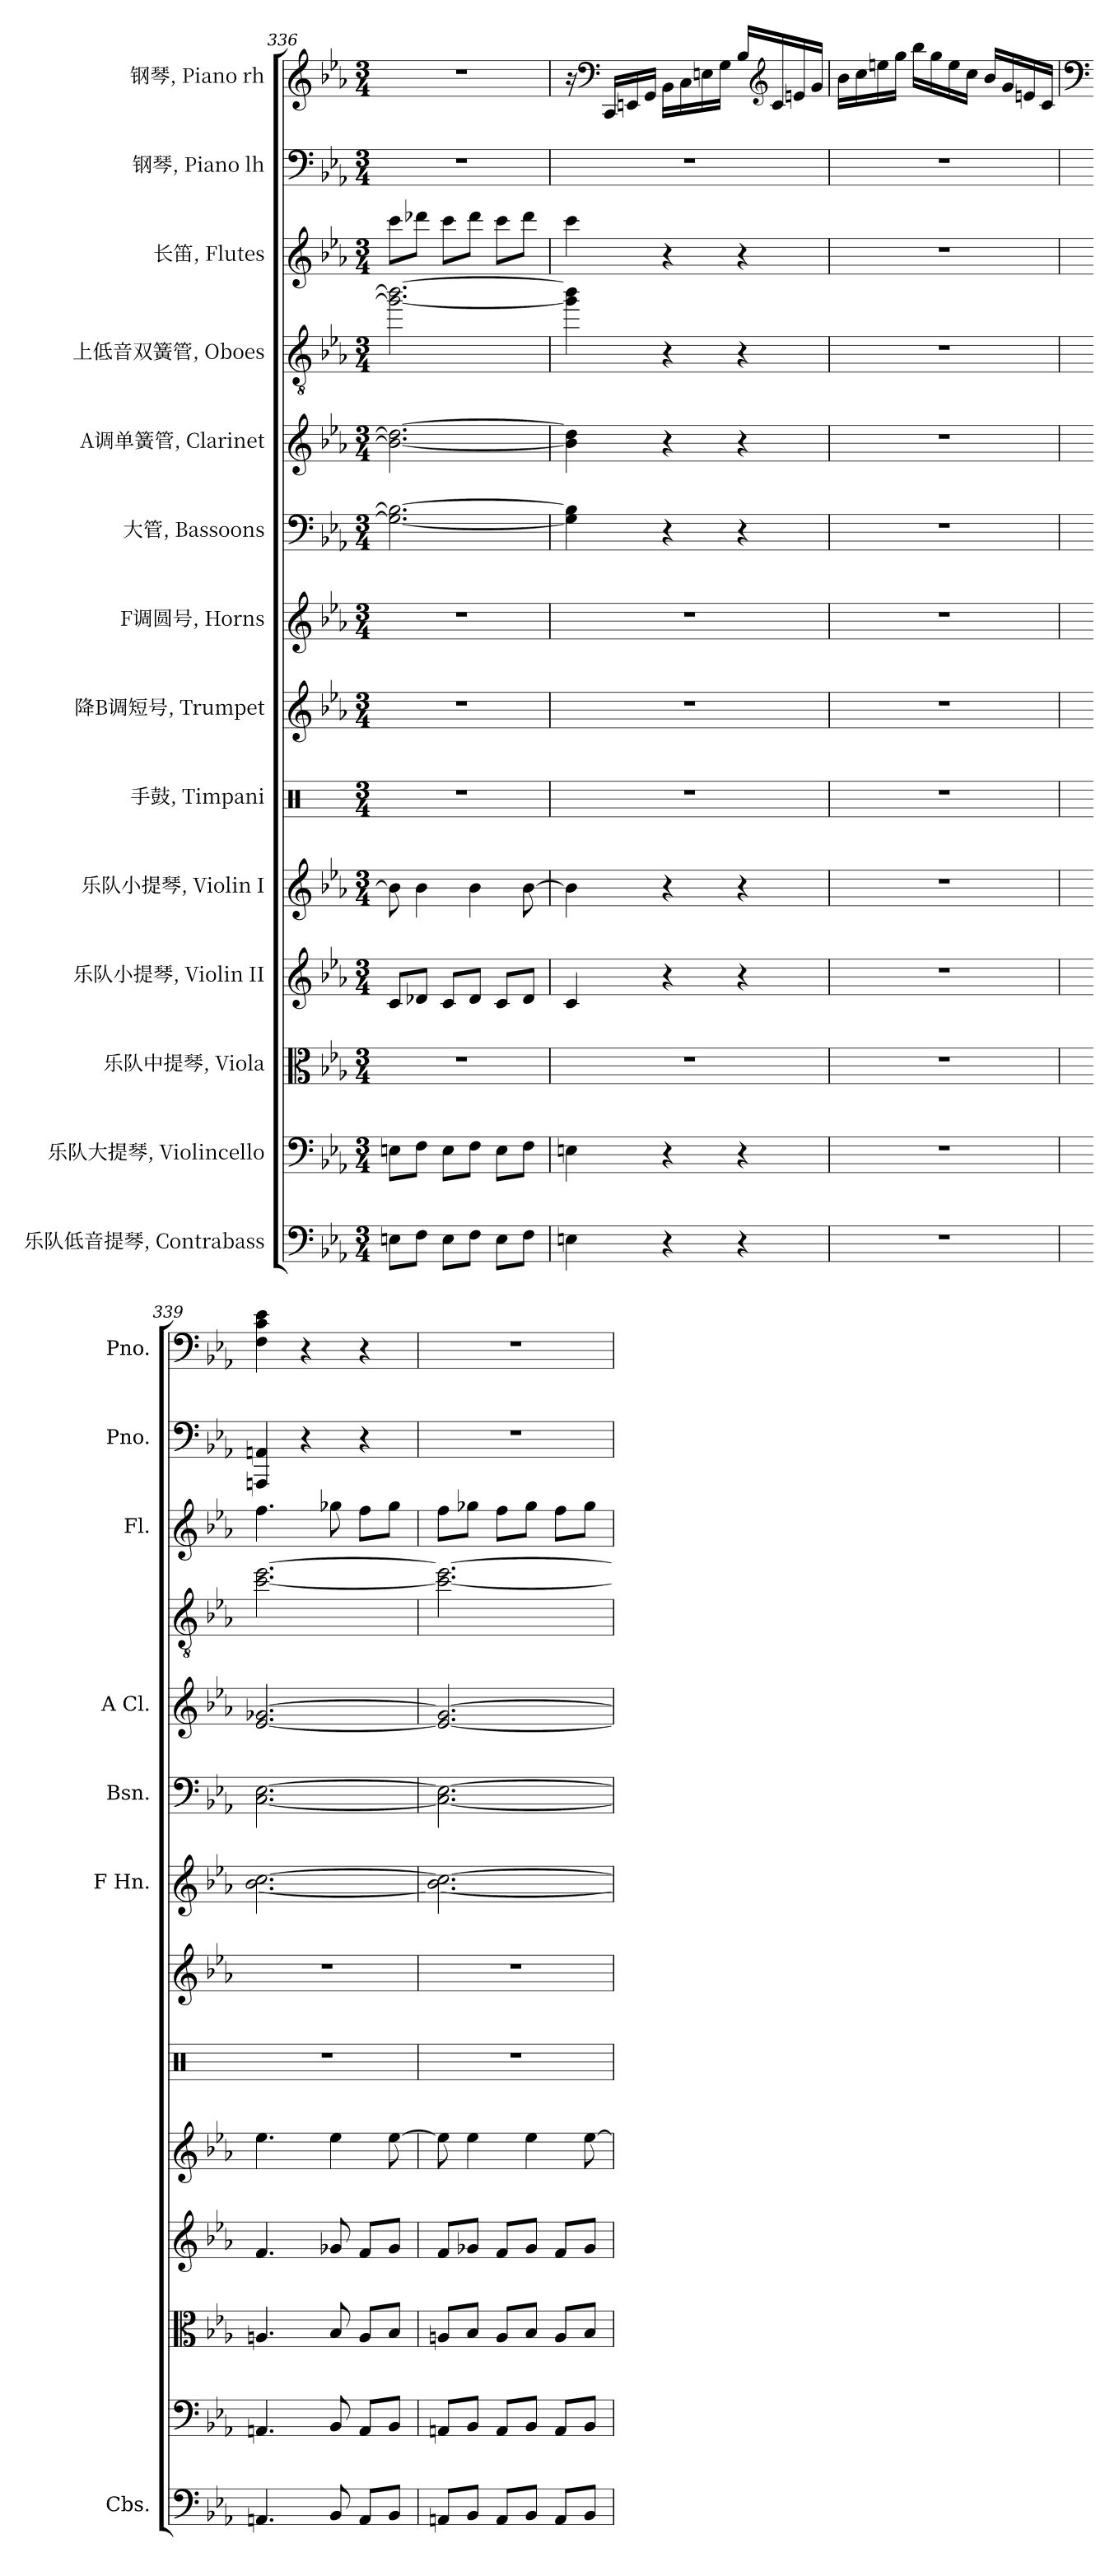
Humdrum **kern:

**kern	**kern	**kern	**kern	**kern	**kern	**kern	**kern	**kern	**kern	**kern	**kern	**kern	**kern
*part14	*part13	*part12	*part11	*part10	*part9	*part8	*part7	*part6	*part5	*part4	*part3	*part2	*part1
*staff14	*staff13	*staff12	*staff11	*staff10	*staff9	*staff8	*staff7	*staff6	*staff5	*staff4	*staff3	*staff2	*staff1
*I"乐队低音提琴, Contrabass	*I"乐队大提琴, Violincello	*I"乐队中提琴, Viola	*I"乐队小提琴, Violin II	*I"乐队小提琴, Violin I	*I"手鼓, Timpani	*I"降B调短号, Trumpet	*I"F调圆号, Horns	*I"大管, Bassoons	*I"A调单簧管, Clarinet	*I"上低音双簧管, Oboes	*I"长笛, Flutes	*I"钢琴, Piano lh	*I"钢琴, Piano rh
*I'Cbs.	*	*	*	*	*	*	*I'F Hn.	*I'Bsn.	*I'A Cl.	*	*I'Fl.	*I'Pno.	*I'Pno.
*clefF4	*clefF4	*clefC3	*clefG2	*clefG2	*clefX	*clefG2	*clefG2	*clefF4	*clefG2	*clefGv2	*clefG2	*clefF4	*clefG2
*ITrd7c12	*	*	*	*	*	*ITrd1c2	*ITrd4c7	*	*ITrd2c3	*	*	*	*
*k[b-e-a-]	*k[b-e-a-]	*k[b-e-a-]	*k[b-e-a-]	*k[b-e-a-]	*k[]	*k[b-e-a-d-g-]	*k[b-e-a-d-]	*k[b-e-a-]	*k[]	*k[b-e-a-]	*k[b-e-a-]	*k[b-e-a-]	*k[b-e-a-]
*M3/4	*M3/4	*M3/4	*M3/4	*M3/4	*M3/4	*M3/4	*M3/4	*M3/4	*M3/4	*M3/4	*M3/4	*M3/4	*M3/4
=336	=336	=336	=336	=336	=336	=336	=336	=336	=336	=336	=336	=336	=336
8EEn\L	8En\L	2.r	8c/L	8b-\]	2.r	2.r	2.r	2.G\_ 2.B-\_	2.g\_ 2.b-\_	2.gg\_ 2.bb-\_	8ccc\L	2.r	2.r
8FF\J	8F\J	.	8d-X/J	4b-\	.	.	.	.	.	.	8ddd-X\J	.	.
8EE\L	8E\L	.	8c/L	.	.	.	.	.	.	.	8ccc\L	.	.
8FF\J	8F\J	.	8d-/J	4b-\	.	.	.	.	.	.	8ddd-\J	.	.
8EE\L	8E\L	.	8c/L	.	.	.	.	.	.	.	8ccc\L	.	.
8FF\J	8F\J	.	8d-/J	[8b-\	.	.	.	.	.	.	8ddd-\J	.	.
!!LO:PB:g=z
=337	=337	=337	=337	=337	=337	=337	=337	=337	=337	=337	=337	=337	=337
4EEn\	4En\	2.r	4c/	4b-\]	2.r	2.r	2.r	4G\] 4B-\]	4g\] 4b-\]	4gg\] 4bb-\]	4ccc\	2.r	16r
*	*	*	*	*	*	*	*	*	*	*	*	*	*clefF4
.	.	.	.	.	.	.	.	.	.	.	.	.	16CC/LL
.	.	.	.	.	.	.	.	.	.	.	.	.	16EEn/
.	.	.	.	.	.	.	.	.	.	.	.	.	16GG/JJ
4r	4r	.	4r	4r	.	.	.	4r	4r	4r	4r	.	16BB-\LL
.	.	.	.	.	.	.	.	.	.	.	.	.	16C\
.	.	.	.	.	.	.	.	.	.	.	.	.	16En\
.	.	.	.	.	.	.	.	.	.	.	.	.	16G\JJ
4r	4r	.	4r	4r	.	.	.	4r	4r	4r	4r	.	16B-/LL
*	*	*	*	*	*	*	*	*	*	*	*	*	*clefG2
.	.	.	.	.	.	.	.	.	.	.	.	.	16c/
.	.	.	.	.	.	.	.	.	.	.	.	.	16en/
.	.	.	.	.	.	.	.	.	.	.	.	.	16g/JJ
=338	=338	=338	=338	=338	=338	=338	=338	=338	=338	=338	=338	=338	=338
2.r	2.r	2.r	2.r	2.r	2.r	2.r	2.r	2.r	2.r	2.r	2.r	2.r	16b-\LL
.	.	.	.	.	.	.	.	.	.	.	.	.	16cc\
.	.	.	.	.	.	.	.	.	.	.	.	.	16een\
.	.	.	.	.	.	.	.	.	.	.	.	.	16gg\JJ
.	.	.	.	.	.	.	.	.	.	.	.	.	16bb-\LL
.	.	.	.	.	.	.	.	.	.	.	.	.	16gg\
.	.	.	.	.	.	.	.	.	.	.	.	.	16ee\
.	.	.	.	.	.	.	.	.	.	.	.	.	16cc\JJ
.	.	.	.	.	.	.	.	.	.	.	.	.	16b-/LL
.	.	.	.	.	.	.	.	.	.	.	.	.	16g/
.	.	.	.	.	.	.	.	.	.	.	.	.	16en/
.	.	.	.	.	.	.	.	.	.	.	.	.	16c/JJ
=339	=339	=339	=339	=339	=339	=339	=339	=339	=339	=339	=339	=339	=339
*	*	*	*	*	*	*	*	*	*	*	*	*	*clefF4
4.AAAn/	4.AAn/	4.An/	4.f/	4.ee-\	2.r	2.r	[2.e-\ [2.f\	[2.C\ [2.E-\	[2.c/ [2.e-X/	[2.cc\ [2.ee-\	4.ff\	4AAAn/ 4AAn/	4F\ 4c\ 4e-\
.	.	.	.	.	.	.	.	.	.	.	.	4r	4r
8BBB-/	8BB-/	8B-/	8g-X/	4ee-\	.	.	.	.	.	.	8gg-X\	.	.
8AAA/L	8AA/L	8A/L	8f/L	.	.	.	.	.	.	.	8ff\L	4r	4r
8BBB-/J	8BB-/J	8B-/J	8g-/J	[8ee-\	.	.	.	.	.	.	8gg-\J	.	.
!!LO:PB:g=z
=340	=340	=340	=340	=340	=340	=340	=340	=340	=340	=340	=340	=340	=340
8AAAn/L	8AAn/L	8An/L	8f/L	8ee-\]	2.r	2.r	2.e-\_ 2.f\_	2.C\_ 2.E-\_	2.c/_ 2.e-/_	2.cc\_ 2.ee-\_	8ff\L	2.r	2.r
8BBB-/J	8BB-/J	8B-/J	8g-X/J	4ee-\	.	.	.	.	.	.	8gg-X\J	.	.
8AAA/L	8AA/L	8A/L	8f/L	.	.	.	.	.	.	.	8ff\L	.	.
8BBB-/J	8BB-/J	8B-/J	8g-/J	4ee-\	.	.	.	.	.	.	8gg-\J	.	.
8AAA/L	8AA/L	8A/L	8f/L	.	.	.	.	.	.	.	8ff\L	.	.
8BBB-/J	8BB-/J	8B-/J	8g-/J	[8ee-\	.	.	.	.	.	.	8gg-\J	.	.
=	=	=	=	=	=	=	=	=	=	=	=	=	=
*-	*-	*-	*-	*-	*-	*-	*-	*-	*-	*-	*-	*-	*-
